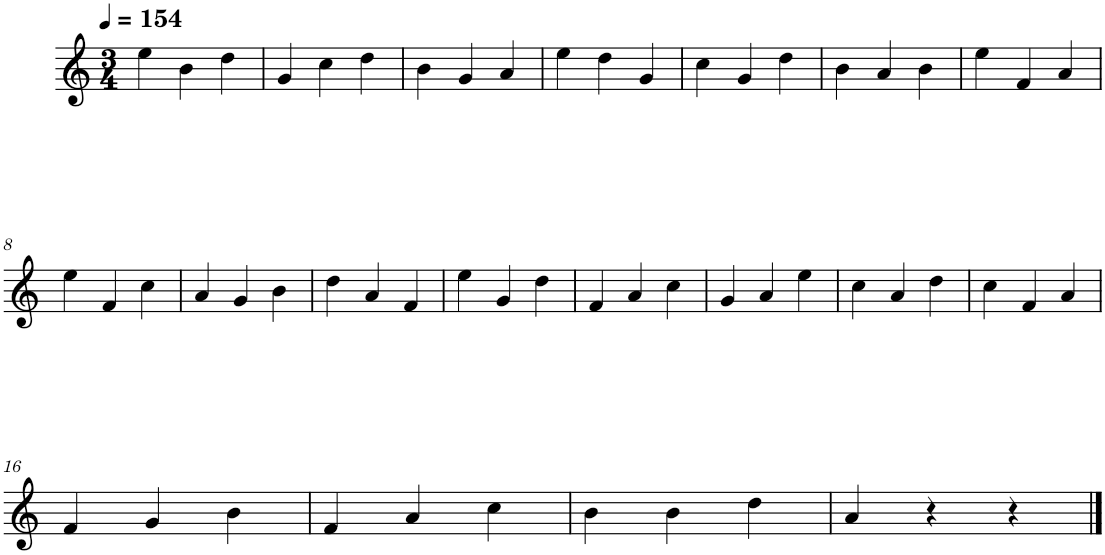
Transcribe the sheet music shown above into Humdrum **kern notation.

**kern
*part1
*staff1
*I"Piano
*I'Pno.
*clefG2
*k[]
*M3/4
*MM154
=1
4ee\
4b\
4dd\
=2
4g/
4cc\
4dd\
=3
4b\
4g/
4a/
=4
4ee\
4dd\
4g/
=5
4cc\
4g/
4dd\
=6
4b\
4a/
4b\
=7
4ee\
4f/
4a/
!!LO:LB:g=z
=8
4ee\
4f/
4cc\
=9
4a/
4g/
4b\
=10
4dd\
4a/
4f/
=11
4ee\
4g/
4dd\
=12
4f/
4a/
4cc\
=13
4g/
4a/
4ee\
=14
4cc\
4a/
4dd\
=15
4cc\
4f/
4a/
!!LO:LB:g=z
=16
4f/
4g/
4b\
=17
4f/
4a/
4cc\
=18
4b\
4b\
4dd\
=19
4a/
4r
4r
==
*-
